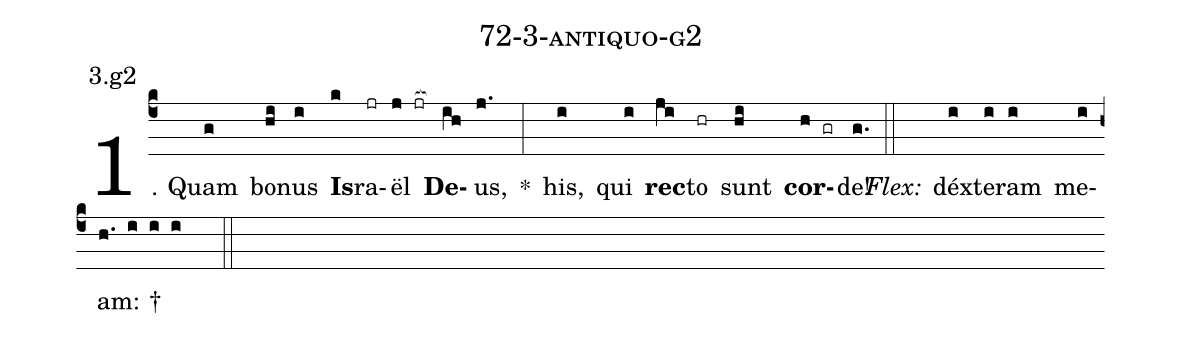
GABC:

name: 72-3-antiquo-g2;
annotation: 3.g2;
%%
(c4)1. Quam(g) bo(hi)nus(i) <b>Is</b>(k)ra(jr)ël(j jr[ocb:1{]) <b>De</b>(ih[ocb:0}])us,(j.) *(:) his,(i) qui(i) <b>rec</b>(ji)to(hr) sunt(hi) <b>cor</b>(h gr)de!(g.) (::)
<i>Flex:</i>()  déx(i)te(i)ram(i) me(i)am: †(h. i i i  ::)
